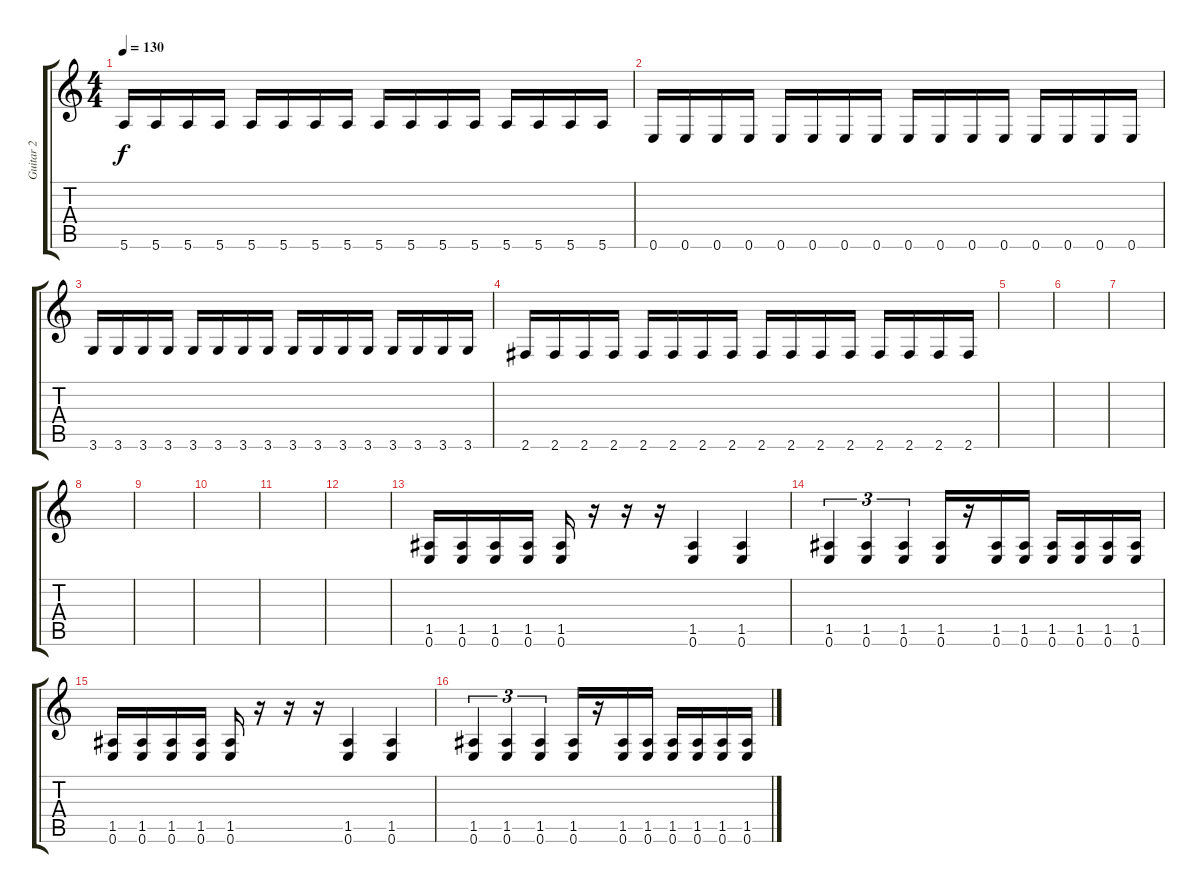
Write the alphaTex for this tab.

\track ("Guitar 2" "Guitar 2") {instrument distortionguitar}
\staff {score tabs}
\tuning (E4 B3 G3 D3 A2 E2) {hide}
\ts (4 4)
\tempo 130
\clef g2
\ks c
5.6.16{dy f} 5.6.16 5.6.16 5.6.16 5.6.16 5.6.16 5.6.16 5.6.16 5.6.16 5.6.16 5.6.16 5.6.16 5.6.16 5.6.16 5.6.16 5.6.16 |
0.6.16 0.6.16 0.6.16 0.6.16 0.6.16 0.6.16 0.6.16 0.6.16 0.6.16 0.6.16 0.6.16 0.6.16 0.6.16 0.6.16 0.6.16 0.6.16 |
3.6.16 3.6.16 3.6.16 3.6.16 3.6.16 3.6.16 3.6.16 3.6.16 3.6.16 3.6.16 3.6.16 3.6.16 3.6.16 3.6.16 3.6.16 3.6.16 |
2.6.16 2.6.16 2.6.16 2.6.16 2.6.16 2.6.16 2.6.16 2.6.16 2.6.16 2.6.16 2.6.16 2.6.16 2.6.16 2.6.16 2.6.16 2.6.16 |
|
|
|
|
|
|
|
|
(1.5 0.6).16 (1.5 0.6).16 (1.5 0.6).16 (1.5 0.6).16 (1.5 0.6).16 r.16 r.16 r.16 (1.5 0.6).4 (1.5 0.6).4 |
(1.5 0.6).4{tu (3 2)} (1.5 0.6).4{tu (3 2)} (1.5 0.6).4{tu (3 2)} (1.5 0.6).16 r.16 (1.5 0.6).16 (1.5 0.6).16 (1.5 0.6).16 (1.5 0.6).16 (1.5 0.6).16 (1.5 0.6).16 |
(1.5 0.6).16 (1.5 0.6).16 (1.5 0.6).16 (1.5 0.6).16 (1.5 0.6).16 r.16 r.16 r.16 (1.5 0.6).4 (1.5 0.6).4 |
(1.5 0.6).4{tu (3 2)} (1.5 0.6).4{tu (3 2)} (1.5 0.6).4{tu (3 2)} (1.5 0.6).16 r.16 (1.5 0.6).16 (1.5 0.6).16 (1.5 0.6).16 (1.5 0.6).16 (1.5 0.6).16 (1.5 0.6).16
